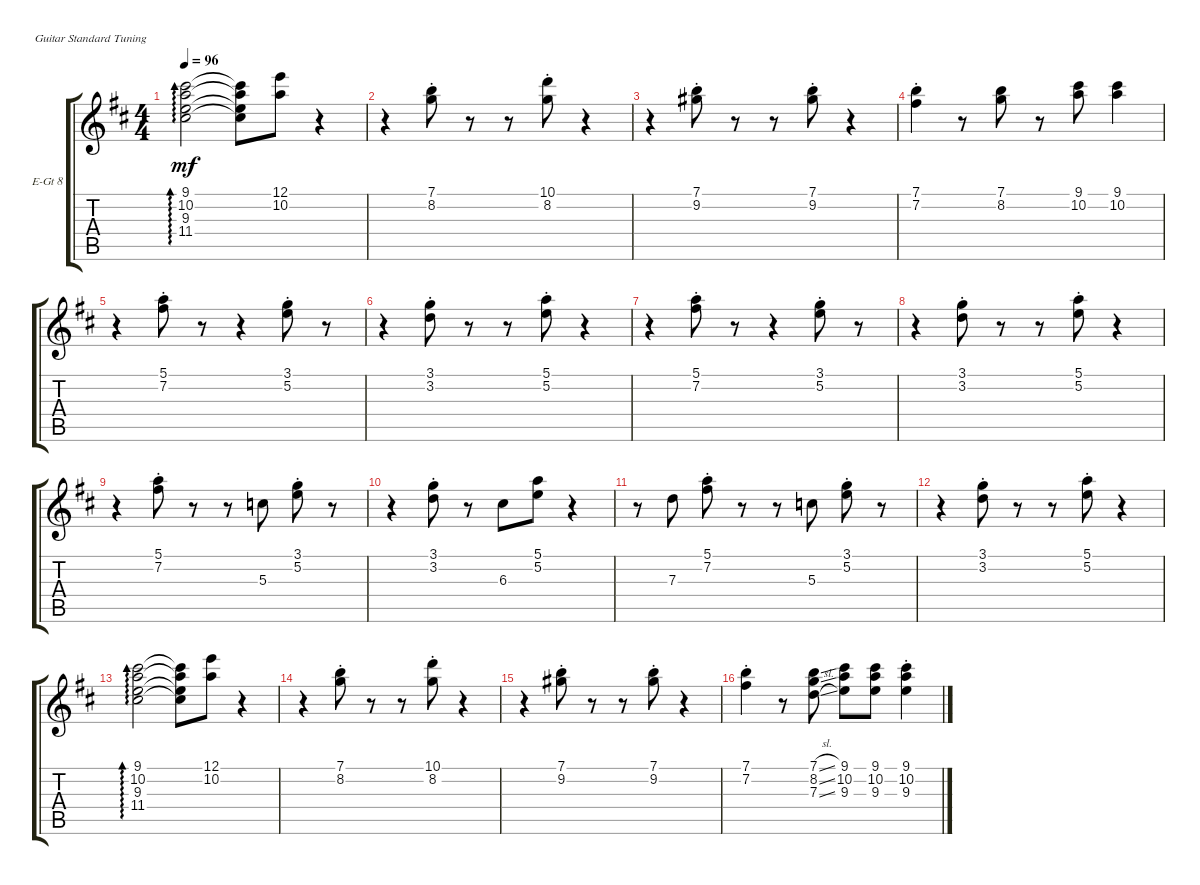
\defaultSystemsLayout 4
\bracketExtendMode groupsimilarinstruments
\firstSystemTrackNameOrientation horizontal
\otherSystemsTrackNameOrientation horizontal
\track ("Electric Guitar 8" "E-Gt 8") {instrument electricguitarclean}
\staff {score tabs}
\tuning (E4 B3 G3 D3 A2 E2)
\ts (4 4)
\tempo 96
\clef g2
\ks d
(11.4 9.3 10.2 9.1).2{ad 0 dy mf} (9.1{t} 10.2{t} 9.3{t} 11.4{t}).8 (10.2 12.1).8 r.4 |
r.4 (7.1 8.2{st}).8 r.8 r.8 (8.2 10.1{st}).8 r.4 |
r.4 (7.1 9.2{st}).8 r.8 r.8 (9.2 7.1{st}).8 r.4 |
(7.1 7.2{st}).4 r.8 (8.2 7.1).8 r.8 (9.1 10.2).8 (10.2 9.1).4 |
r.4 (7.2 5.1{st}).8 r.8 r.4 (3.1 5.2{st}).8 r.8 |
r.4 (3.2 3.1{st}).8 r.8 r.8 (5.1{st} 5.2).8 r.4 |
r.4 (7.2 5.1{st}).8 r.8 r.4 (3.1 5.2{st}).8 r.8 |
r.4 (3.2 3.1{st}).8 r.8 r.8 (5.1{st} 5.2).8 r.4 |
r.4 (7.2 5.1{st}).8 r.8 r.8 5.3.8 (5.2 3.1{st}).8 r.8 |
r.4 (3.1 3.2{st}).8 r.8 6.3.8 (5.2 5.1).8 r.4 |
r.8 7.3.8 (7.2 5.1{st}).8 r.8 r.8 5.3.8 (5.2 3.1{st}).8 r.8 |
r.4 (3.2 3.1{st}).8 r.8 r.8 (5.1 5.2{st}).8 r.4 |
(11.4 9.3 10.2 9.1).2{ad 0} (9.1{t} 10.2{t} 9.3{t} 11.4{t}).8 (10.2 12.1).8 r.4 |
r.4 (7.1 8.2{st}).8 r.8 r.8 (8.2 10.1{st}).8 r.4 |
r.4 (9.2 7.1{st}).8 r.8 r.8 (7.1 9.2{st}).8 r.4 |
(7.2 7.1{st}).4 r.8 (7.1{sl} 8.2{sl} 7.3{sl}).8 (9.3 10.2 9.1).8 (9.1 10.2 9.3).8 (9.3 10.2 9.1{st}).4
